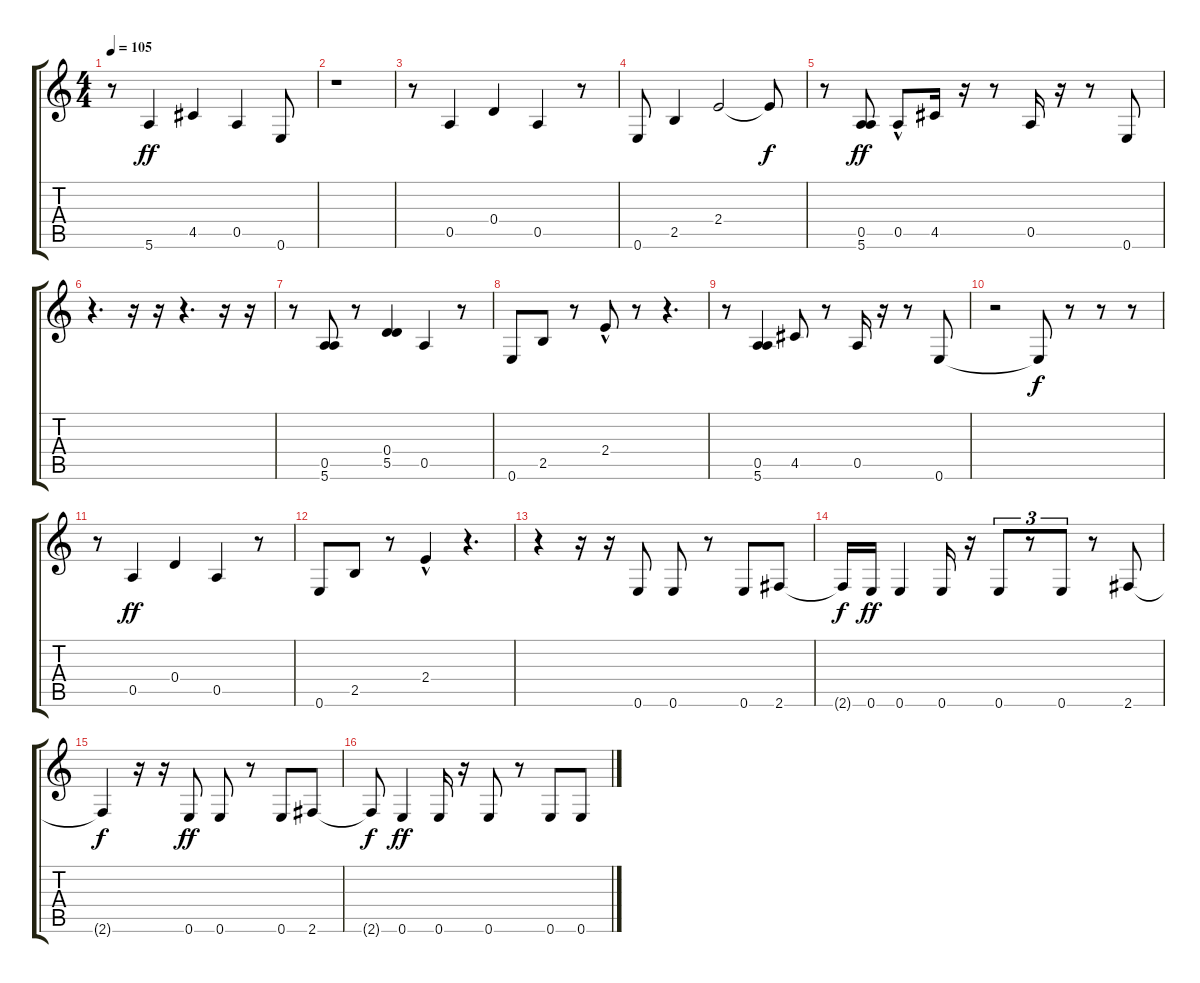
\track "" {instrument lead6voice}
\staff {score tabs}
\tuning (E5 B4 G4 D4 A3 E3) {hide}
\ts (4 4)
\tempo 105
\clef g2
\ks c
r.8{dy ff instrument lead6voice} 5.6.4 4.5.4 0.5.4 0.6.8 |
r.1 |
r.8 0.5.4 0.4.4 0.5.4 r.8 |
0.6.8 2.5.4 2.4.2 2.4{t}.8{dy f} |
r.8 (0.5 5.6).8{dy ff} 0.5{hac}.8 4.5.16 r.16 r.8 0.5.16 r.16 r.8 0.6.8 |
r.4{d} r.16 r.16 r.4{d} r.16 r.16 |
r.8 (0.5 5.6).8 r.8 (0.4 5.5).4 0.5.4 r.8 |
0.6.8 2.5.8 r.8 2.4{hac}.8 r.8 r.4{d} |
r.8 (0.5 5.6).4 4.5.8 r.8 0.5.16 r.16 r.8 0.6.8 |
r.2 0.6{t}.8{dy f} r.8 r.8 r.8 |
r.8 0.5.4{dy ff} 0.4.4 0.5.4 r.8 |
0.6.8 2.5.8 r.8 2.4{hac}.4 r.4{d} |
r.4 r.16 r.16 0.6.8 0.6.8 r.8 0.6.8 2.6.8 |
2.6{t}.16{dy f} 0.6.16{dy ff} 0.6.4 0.6.16 r.16 0.6.8{tu (3 2)} r.8{tu (3 2)} 0.6.8{tu (3 2)} r.8 2.6.8 |
2.6{t}.4{dy f} r.16 r.16 0.6.8{dy ff} 0.6.8 r.8 0.6.8 2.6.8 |
2.6{t}.8{dy f} 0.6.4{dy ff} 0.6.16 r.16 0.6.8 r.8 0.6.8 0.6.8
